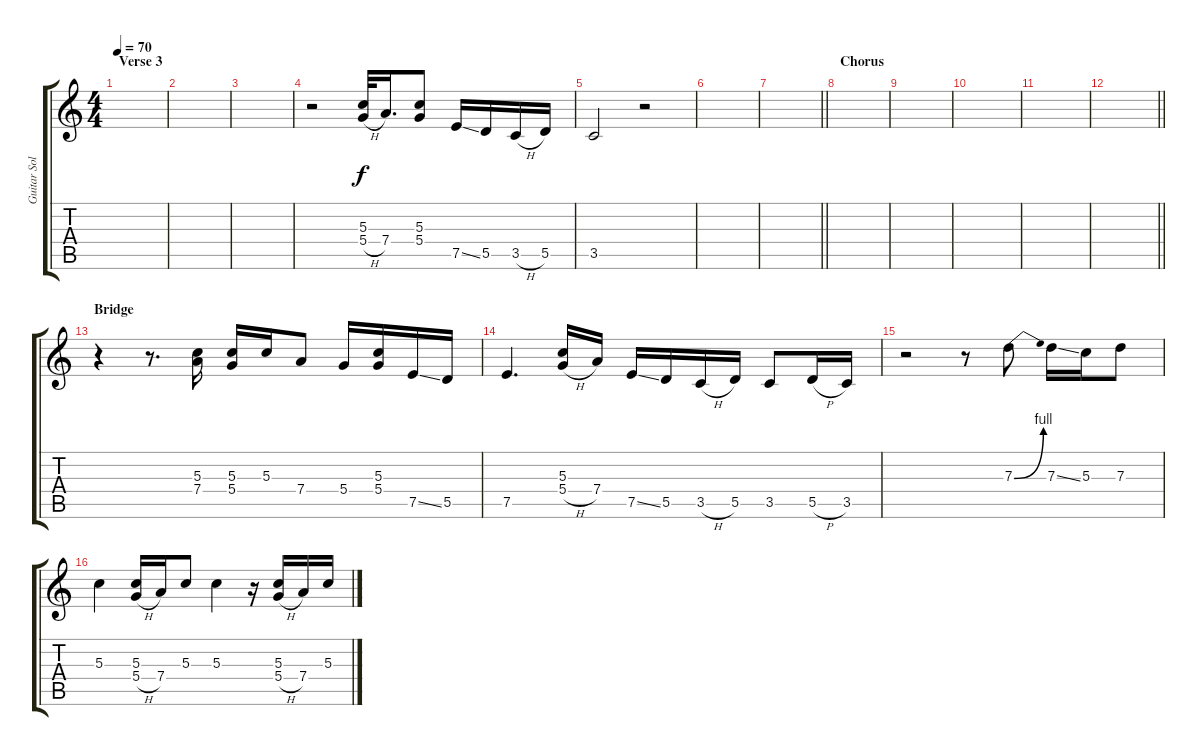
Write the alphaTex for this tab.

\track ("Guitar Solo (George Harrison)" "Guitar Sol") {instrument overdrivenguitar}
\staff {score tabs}
\tuning (E4 B3 G3 D3 A2 E2) {hide}
\ts (4 4)
\section ("" "Verse 3")
\tempo 70
\clef g2
\ks c
|
|
|
r.2 (5.3 5.4{h}).32 7.4.16{d} (5.3 5.4).8 7.5{ss}.16 5.5.16 3.5{h}.16 5.5.16 |
3.5.2 r.2 |
|
\barLineRight lightlight
|
\section ("" "Chorus")
|
|
|
|
\barLineRight lightlight
|
\section ("" "Bridge")
r.4 r.8{d} (5.3 7.4).16 (5.3 5.4).16 5.3.16 7.4.8 5.4.16 (5.3 5.4).16 7.5{ss}.16 5.5.16 |
7.5.4{d} (5.3 5.4{h}).16 7.4.16 7.5{ss}.16 5.5.16 3.5{h}.16 5.5.16 3.5.8 5.5{h}.16 3.5.16 |
r.2 r.8 7.3{be (bend 0 0 60 4)}.8 7.3{ss}.16 5.3.16 7.3.8 |
5.3.4 (5.3 5.4{h}).16 7.4.16 5.3.8 5.3.4 r.16 (5.3 5.4{h}).16 7.4.16 5.3.16
